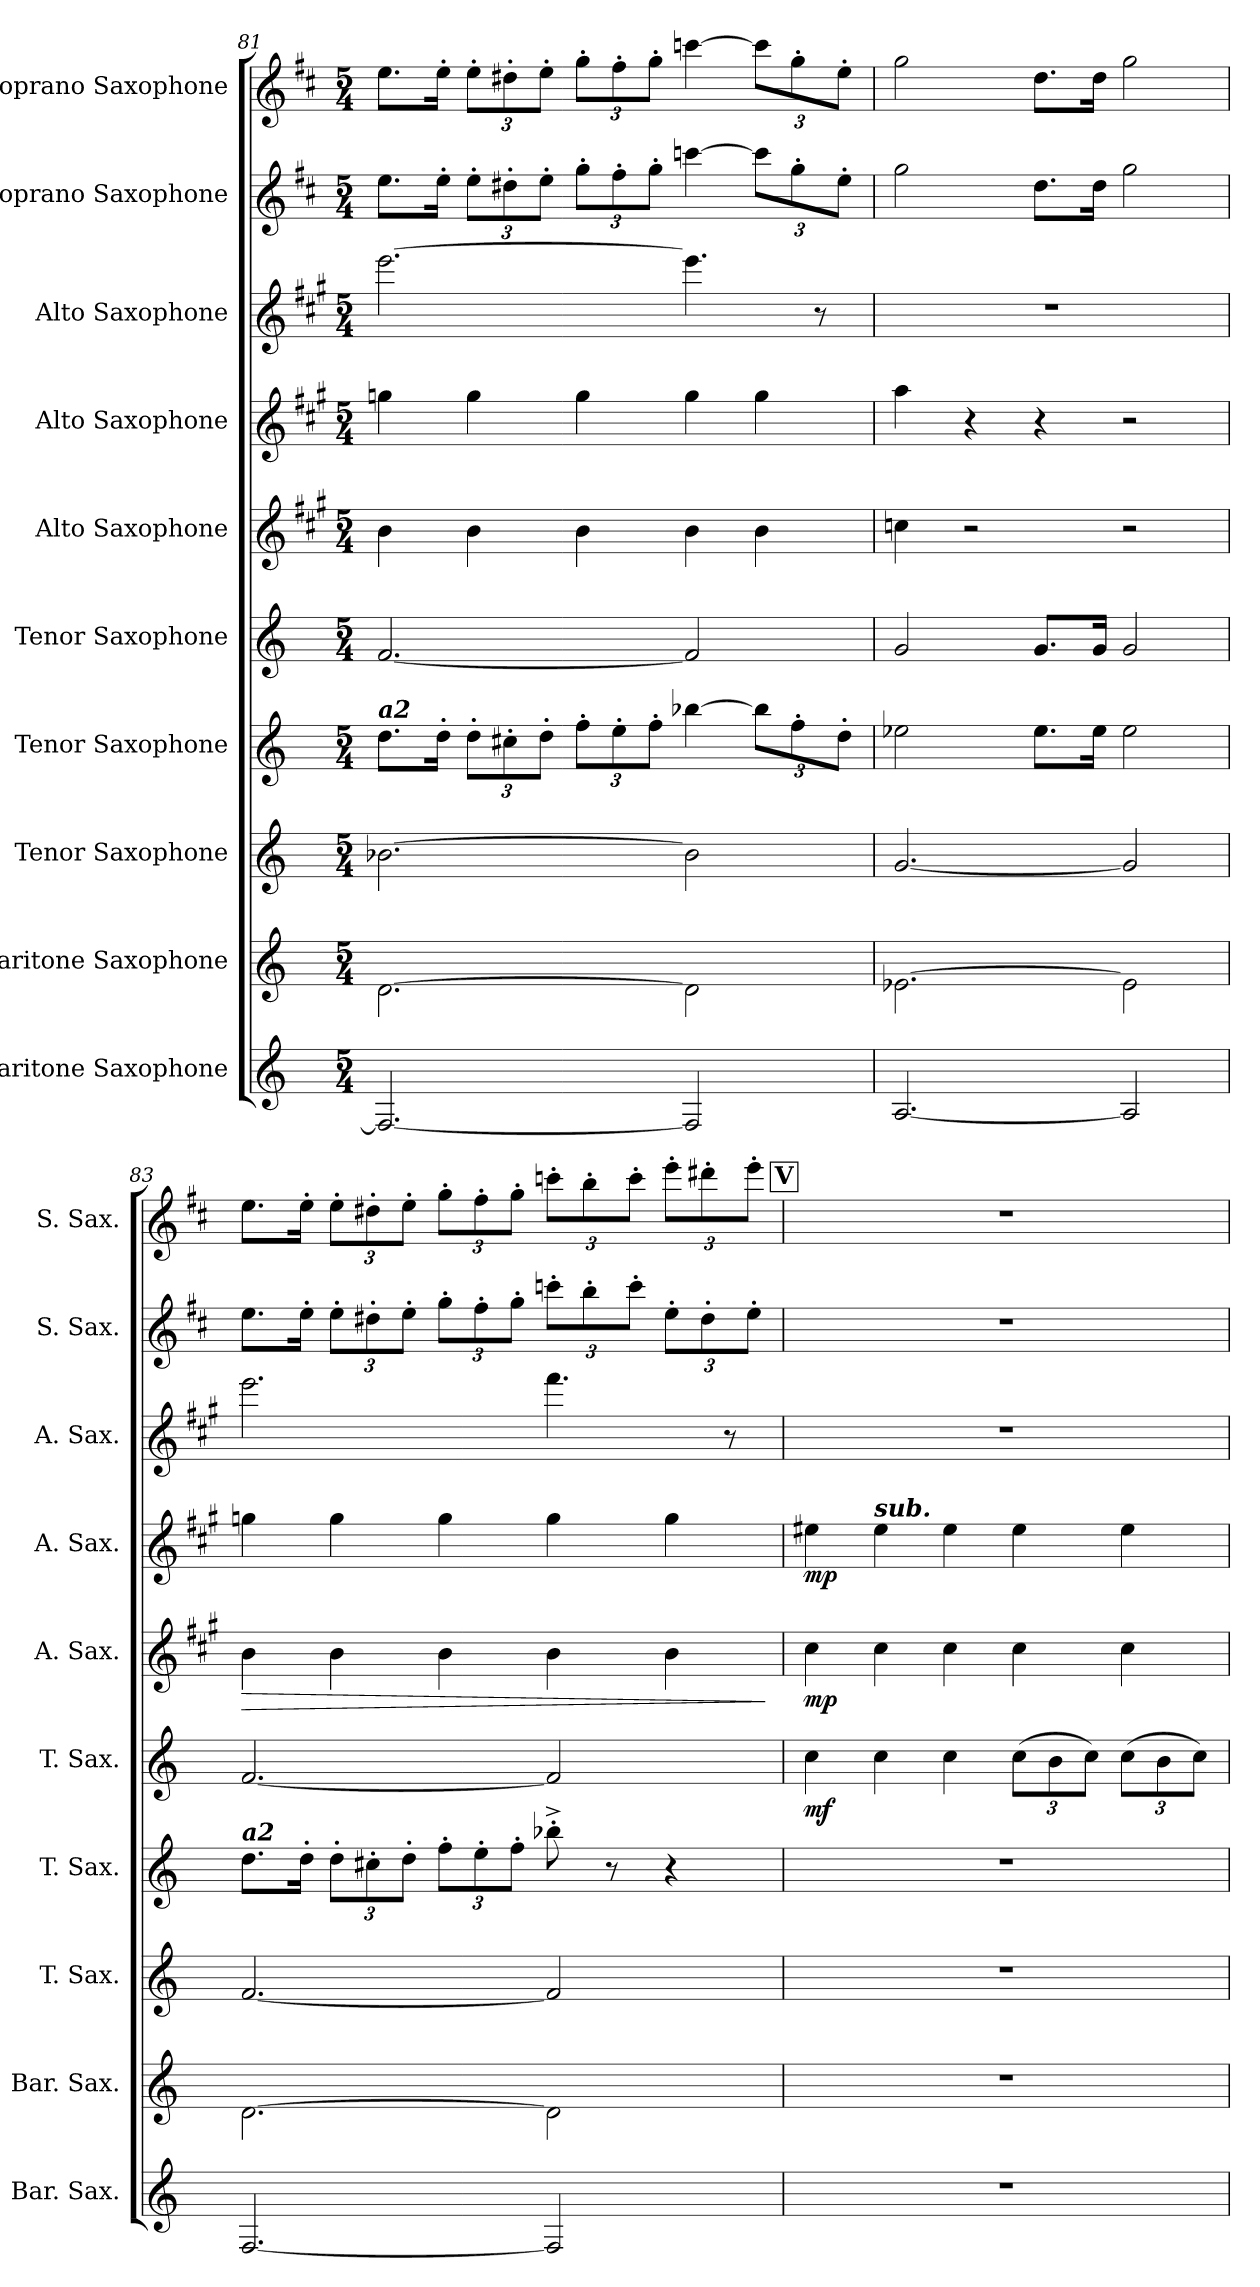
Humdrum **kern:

**kern	**kern	**kern	**kern	**kern	**dynam	**kern	**dynam	**kern	**dynam	**kern	**kern	**kern
*part10	*part9	*part8	*part7	*part6	*part6	*part5	*part5	*part4	*part4	*part3	*part2	*part1
*staff10	*staff9	*staff8	*staff7	*staff6	*staff6	*staff5	*staff5	*staff4	*staff4	*staff3	*staff2	*staff1
*I"Baritone Saxophone	*I"Baritone Saxophone	*I"Tenor Saxophone	*I"Tenor Saxophone	*I"Tenor Saxophone	*	*I"Alto Saxophone	*	*I"Alto Saxophone	*	*I"Alto Saxophone	*I"Soprano Saxophone	*I"Soprano Saxophone
*I'Bar. Sax.	*I'Bar. Sax.	*I'T. Sax.	*I'T. Sax.	*I'T. Sax.	*	*I'A. Sax.	*	*I'A. Sax.	*	*I'A. Sax.	*I'S. Sax.	*I'S. Sax.
*clefG2	*clefG2	*clefG2	*clefG2	*clefG2	*	*clefG2	*	*clefG2	*	*clefG2	*clefG2	*clefG2
*ITrd12c21	*ITrd12c21	*ITrd8c14	*ITrd8c14	*ITrd8c14	*	*ITrd5c9	*	*ITrd5c9	*	*ITrd5c9	*ITrd1c2	*ITrd1c2
*k[]	*k[]	*k[]	*k[]	*k[]	*	*k[]	*	*k[]	*	*k[]	*k[]	*k[]
*M5/4	*M5/4	*M5/4	*M5/4	*M5/4	*	*M5/4	*	*M5/4	*	*M5/4	*M5/4	*M5/4
=81	=81	=81	=81	=81	=81	=81	=81	=81	=81	=81	=81	=81
!	!	!	!LO:TX:a:Bi:t=a2	!	!	!	!	!	!	!	!	!
2.FF/_	[2.D\	[2.B-X\	8.d\L	[2.F/	.	4d\	.	4b-X\	.	[2.gg\	8.dd\L	8.dd\L
.	.	.	16d'\Jk	.	.	.	.	.	.	.	16dd'\Jk	16dd'\Jk
*	*	*	*Xbrackettup	*	*	*	*	*	*	*	*Xbrackettup	*Xbrackettup
.	.	.	12d'\L	.	.	4d\	.	4b-\	.	.	12dd'\L	12dd'\L
.	.	.	12c#X'\	.	.	.	.	.	.	.	12cc#X'\	12cc#X'\
.	.	.	12d'\J	.	.	.	.	.	.	.	12dd'\J	12dd'\J
.	.	.	12f'\L	.	.	4d\	.	4b-\	.	.	12ff'\L	12ff'\L
.	.	.	12e'\	.	.	.	.	.	.	.	12ee'\	12ee'\
.	.	.	12f'\J	.	.	.	.	.	.	.	12ff'\J	12ff'\J
2FF/]	2D\]	2B-\]	[4b-X\	2F/]	.	4d\	.	4b-\	.	4.gg\]	[4bb-X\	[4bb-X\
.	.	.	12b-\L]	.	.	4d\	.	4b-\	.	.	12bb-\L]	12bb-\L]
.	.	.	12f'\	.	.	.	.	.	.	.	12ff'\	12ff'\
.	.	.	.	.	.	.	.	.	.	8r	.	.
.	.	.	12d'\J	.	.	.	.	.	.	.	12dd'\J	12dd'\J
=82	=82	=82	=82	=82	=82	=82	=82	=82	=82	=82	=82	=82
[2.AA/	[2.E-X\	[2.G/	2e-X\	2G/	.	4e-X\	.	4cc\	.	4%5r	2ff\	2ff\
.	.	.	.	.	.	2r	.	4r	.	.	.	.
.	.	.	8.e-\L	8.G/L	.	.	.	4r	.	.	8.cc\L	8.cc\L
.	.	.	16e-\Jk	16G/Jk	.	.	.	.	.	.	16cc\Jk	16cc\Jk
2AA/]	2E-\]	2G/]	2e-\	2G/	.	2r	.	2r	.	.	2ff\	2ff\
!!LO:PB:g=z
=83	=83	=83	=83	=83	=83	=83	=83	=83	=83	=83	=83	=83
!	!	!	!LO:TX:a:Bi:t=a2	!	!	!	!	!	!	!	!	!
!	!	!	!	!	!	!	!LO:HP:b	!	!	!	!	!
[2.FF/	[2.D\	[2.F/	8.d\L	[2.F/	.	4d\	>	4b-X\	.	2.gg\	8.dd\L	8.dd\L
.	.	.	16d'\Jk	.	.	.	.	.	.	.	16dd'\Jk	16dd'\Jk
.	.	.	12d'\L	.	.	4d\	.	4b-\	.	.	12dd'\L	12dd'\L
.	.	.	12c#X'\	.	.	.	.	.	.	.	12cc#X'\	12cc#X'\
.	.	.	12d'\J	.	.	.	.	.	.	.	12dd'\J	12dd'\J
.	.	.	12f'\L	.	.	4d\	.	4b-\	.	.	12ff'\L	12ff'\L
.	.	.	12e'\	.	.	.	.	.	.	.	12ee'\	12ee'\
.	.	.	12f'\J	.	.	.	.	.	.	.	12ff'\J	12ff'\J
2FF/]	2D\]	2F/]	8b-X'^\	2F/]	.	4d\	.	4b-\	.	4.aa\	12bb-X'\L	12bb-X'\L
.	.	.	.	.	.	.	.	.	.	.	12aa'\	12aa'\
.	.	.	8r	.	.	.	.	.	.	.	.	.
.	.	.	.	.	.	.	.	.	.	.	12bb-'\J	12bb-'\J
.	.	.	4r	.	.	4d\	.	4b-\	.	.	12dd'\L	12ddd'\L
.	.	.	.	.	.	.	.	.	.	.	12cc#'\	12ccc#X'\
.	.	.	.	.	.	.	.	.	.	8r	.	.
.	.	.	.	.	.	.	.	.	.	.	12dd'\J	12ddd'\J
.	.	.	.	.	.	.	]	.	.	.	.	.
!!LO:REH:place=s1:a:B:fs=14:t=V
=84	=84	=84	=84	=84	=84	=84	=84	=84	=84	=84	=84	=84
!	!	!	!	!	!LO:DY:b	!	!LO:DY:b	!	!LO:DY:b	!	!	!
4%5r	4%5r	4%5r	4%5r	4c\	mf	4e\	mp	4g#X\	mp	4%5r	4%5r	4%5r
!	!	!	!	!	!	!	!	!LO:TX:a:Bi:t=sub.	!	!	!	!
.	.	.	.	4c\	.	4e\	.	4g#\	.	.	.	.
.	.	.	.	4c\	.	4e\	.	4g#\	.	.	.	.
*	*	*	*	*Xbrackettup	*	*	*	*	*	*	*	*
.	.	.	.	(12c\L	.	4e\	.	4g#\	.	.	.	.
.	.	.	.	12B\	.	.	.	.	.	.	.	.
.	.	.	.	12c\J)	.	.	.	.	.	.	.	.
.	.	.	.	(12c\L	.	4e\	.	4g#\	.	.	.	.
.	.	.	.	12B\	.	.	.	.	.	.	.	.
.	.	.	.	12c\J)	.	.	.	.	.	.	.	.
=	=	=	=	=	=	=	=	=	=	=	=	=
*-	*-	*-	*-	*-	*-	*-	*-	*-	*-	*-	*-	*-
